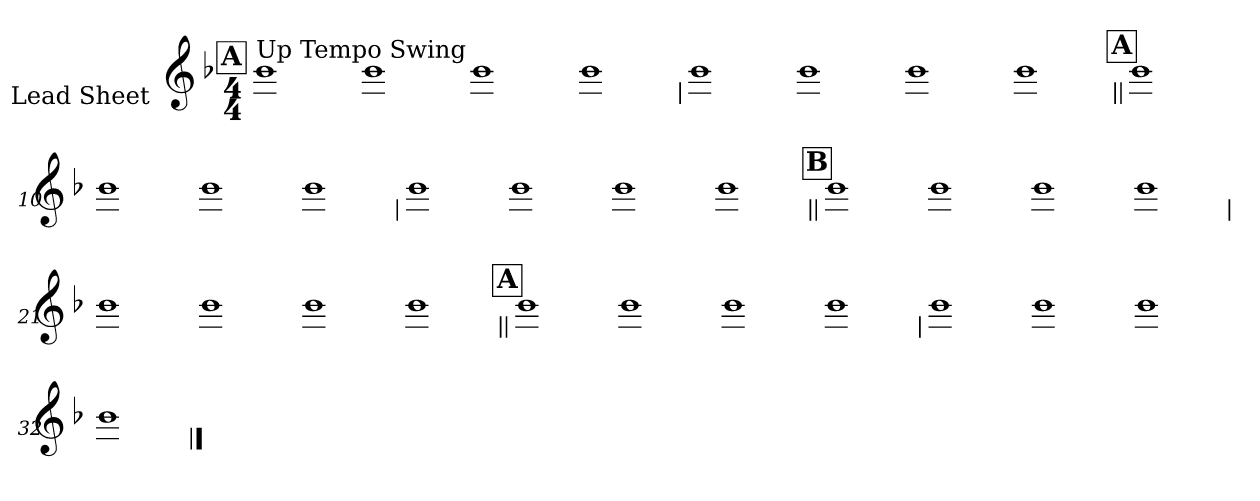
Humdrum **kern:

**kern
*part1
*staff1
*I"Lead Sheet
*stria0
*clefG2
*k[b-]
*d:
*M4/4
!!LO:REH:place=s1:a:t=A
=1||
!LO:TX:a:t=Up Tempo Swing
1b-
=2-
1b-
=3-
1b-
=4-
1b-
!!LO:LB:g=z
=5
1b-
=6-
1b-
=7-
1b-
=8-
1b-
!!LO:LB:g=z
!!LO:REH:place=s1:a:t=A
=9||
1b-
=10-
1b-
=11-
1b-
=12-
1b-
!!LO:LB:g=z
=13
1b-
=14-
1b-
=15-
1b-
=16-
1b-
!!LO:LB:g=z
!!LO:REH:place=s1:a:t=B
=17||
1b-
=18-
1b-
=19-
1b-
=20-
1b-
!!LO:LB:g=z
=21
1b-
=22-
1b-
=23-
1b-
=24-
1b-
!!LO:LB:g=z
!!LO:REH:place=s1:a:t=A
=25||
1b-
=26-
1b-
=27-
1b-
=28-
1b-
!!LO:LB:g=z
=29
1b-
=30-
1b-
=31-
1b-
=32-
1b-
==
*-
